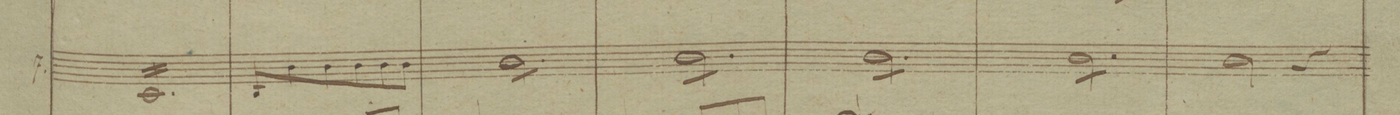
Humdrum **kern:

**kern	**dynam
*I"7.	*
*clefC3	*
*k[b-]	*
*M3/4	*
16D/LL	.
16D/	.
16D/	.
16D/	.
16D/	.
16D/	.
16D/	.
16D/	.
16D/	.
16D/	.
16D/	.
16D/JJ	.
=168	=168
8C/L	.
8c\	.
8c\	.
8c\	.
8c\	.
8c\J	.
=169	=169
8c\L	.
8c\	.
8c\	.
8c\	.
8c\	.
8c\J	.
=170	=170
8c\L	.
8c\	.
8c\	.
8c\	.
8c\	.
8c\J	.
=171	=171
8c\L	.
8c\	.
8c\	.
8c\	.
8c\	.
8c\J	.
=172	=172
8c\L	.
8c\	.
8c\	.
8c\	.
8c\	.
8c\J	.
=173	=173
2c\	.
4r	.
=174	=174
*-	*-
